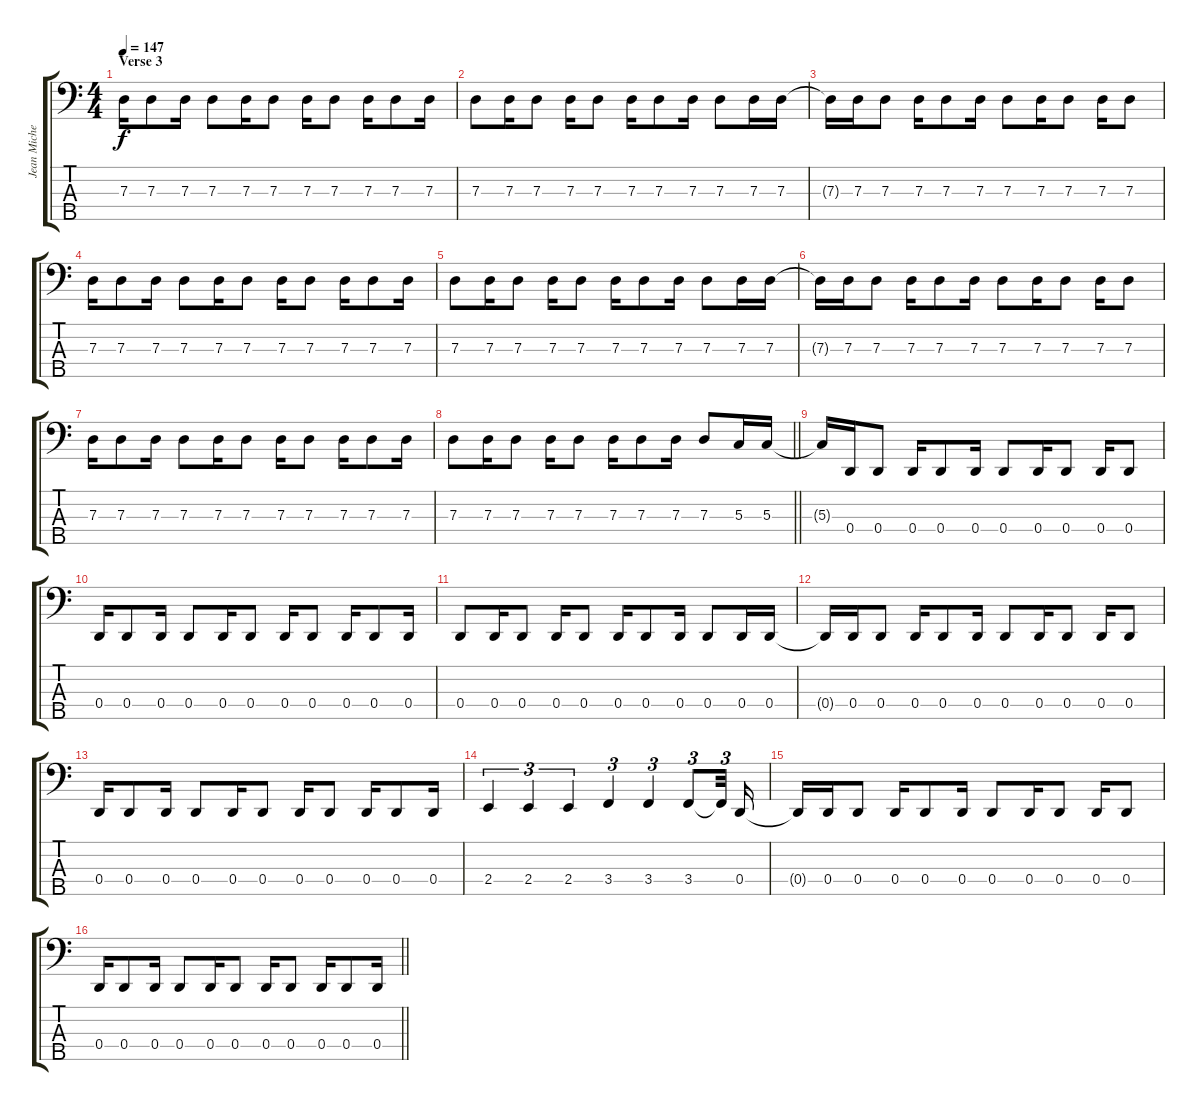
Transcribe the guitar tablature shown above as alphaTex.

\track ("Jean Michel Labadie - BASS" "Jean Miche") {instrument electricbasspick}
\staff {score tabs}
\tuning (F2 C2 G1 D1 C1) {hide}
\ts (4 4)
\section ("" "Verse 3")
\tempo 147
\clef f4
\ks c
7.3.16{dy f} 7.3.8 7.3.16 7.3.8 7.3.16 7.3.8 7.3.16 7.3.8 7.3.16 7.3.8 7.3.16 |
7.3.8 7.3.16 7.3.8 7.3.16 7.3.8 7.3.16 7.3.8 7.3.16 7.3.8 7.3.16 7.3.16 |
7.3{t}.16 7.3.16 7.3.8 7.3.16 7.3.8 7.3.16 7.3.8 7.3.16 7.3.8 7.3.16 7.3.8 |
7.3.16 7.3.8 7.3.16 7.3.8 7.3.16 7.3.8 7.3.16 7.3.8 7.3.16 7.3.8 7.3.16 |
7.3.8 7.3.16 7.3.8 7.3.16 7.3.8 7.3.16 7.3.8 7.3.16 7.3.8 7.3.16 7.3.16 |
7.3{t}.16 7.3.16 7.3.8 7.3.16 7.3.8 7.3.16 7.3.8 7.3.16 7.3.8 7.3.16 7.3.8 |
7.3.16 7.3.8 7.3.16 7.3.8 7.3.16 7.3.8 7.3.16 7.3.8 7.3.16 7.3.8 7.3.16 |
\barLineRight lightlight
7.3.8 7.3.16 7.3.8 7.3.16 7.3.8 7.3.16 7.3.8 7.3.16 7.3.8 5.3.16 5.3.16 |
\section ("" "")
5.3{t}.16 0.4.16 0.4.8 0.4.16 0.4.8 0.4.16 0.4.8 0.4.16 0.4.8 0.4.16 0.4.8 |
0.4.16 0.4.8 0.4.16 0.4.8 0.4.16 0.4.8 0.4.16 0.4.8 0.4.16 0.4.8 0.4.16 |
0.4.8 0.4.16 0.4.8 0.4.16 0.4.8 0.4.16 0.4.8 0.4.16 0.4.8 0.4.16 0.4.16 |
0.4{t}.16 0.4.16 0.4.8 0.4.16 0.4.8 0.4.16 0.4.8 0.4.16 0.4.8 0.4.16 0.4.8 |
0.4.16 0.4.8 0.4.16 0.4.8 0.4.16 0.4.8 0.4.16 0.4.8 0.4.16 0.4.8 0.4.16 |
2.4.4{tu (3 2)} 2.4.4{tu (3 2)} 2.4.4{tu (3 2)} 3.4.4{tu (3 2)} 3.4.4{tu (3 2)} 3.4.8{tu (3 2)} 3.4{t}.32{tu (3 2) beam splitsecondary} 0.4.16 |
0.4{t}.16 0.4.16 0.4.8 0.4.16 0.4.8 0.4.16 0.4.8 0.4.16 0.4.8 0.4.16 0.4.8 |
\barLineRight lightlight
0.4.16 0.4.8 0.4.16 0.4.8 0.4.16 0.4.8 0.4.16 0.4.8 0.4.16 0.4.8 0.4.16
